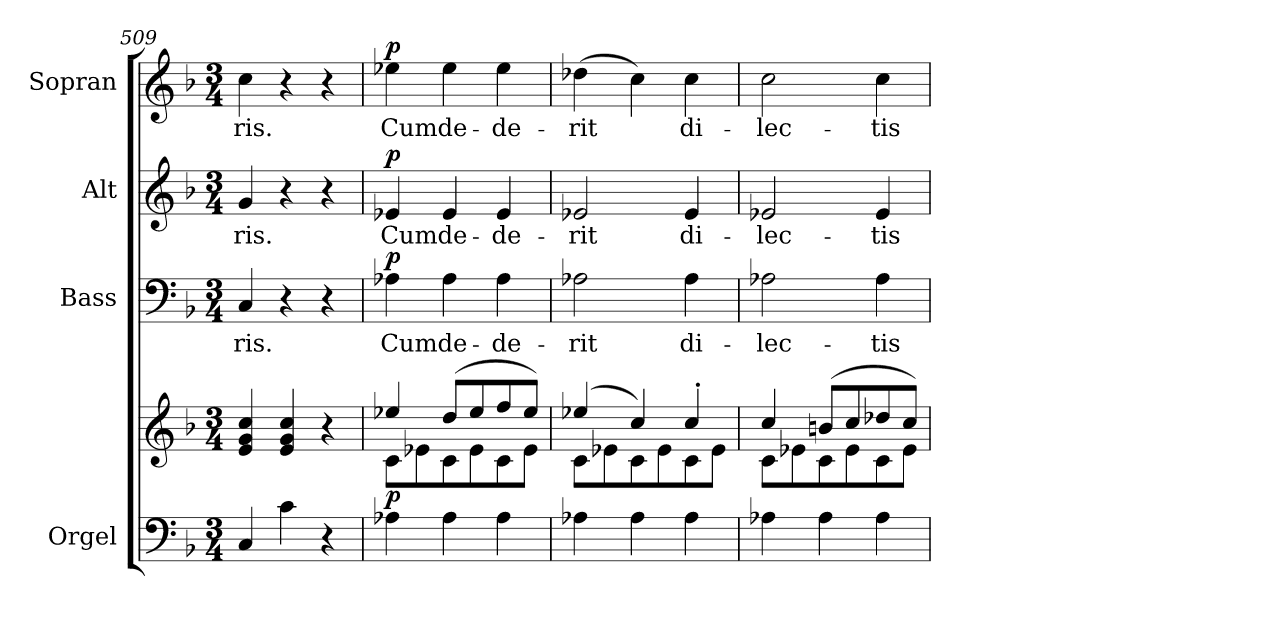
**kern	**kern	**dynam	**kern	**text	**dynam	**kern	**text	**dynam	**kern	**text	**dynam
*part4	*part4	*part4	*part3	*part3	*part3	*part2	*part2	*part2	*part1	*part1	*part1
*staff5	*staff4	*staff4/5	*staff3	*staff3	*staff3	*staff2	*staff2	*staff2	*staff1	*staff1	*staff1
*I"Orgel	*	*	*I"Bass	*	*	*I"Alt	*	*	*I"Sopran	*	*
*I'Org.	*	*	*I'B.	*	*	*I'A.	*	*	*I'S.	*	*
*clefF4	*clefG2	*	*clefF4	*	*	*clefG2	*	*	*clefG2	*	*
*k[b-]	*k[b-]	*	*k[b-]	*	*	*k[b-]	*	*	*k[b-]	*	*
*F:	*F:	*	*F:	*	*	*F:	*	*	*F:	*	*
*M3/4	*M3/4	*	*M3/4	*	*	*M3/4	*	*	*M3/4	*	*
=509	=509	=509	=509	=509	=509	=509	=509	=509	=509	=509	=509
!	!	!	!	!LO:LY:b	!	!	!LO:LY:b	!	!	!LO:LY:b	!
4C/	4e/ 4g/ 4cc/	.	4C/	-ris.	.	4g/	-ris.	.	4cc\	-ris.	.
4c\	4e/ 4g/ 4cc/	.	4r	.	.	4r	.	.	4r	.	.
4r	4r	.	4r	.	.	4r	.	.	4r	.	.
!!LO:PB:g=z
=510	=510	=510	=510	=510	=510	=510	=510	=510	=510	=510	=510
*	*^	*	*	*	*	*	*	*	*	*	*
!	!	!	!LO:DY:b	!	!LO:LY:b	!LO:DY:a	!	!LO:LY:b	!LO:DY:a	!	!LO:LY:b	!LO:DY:a
4A-X\	4ee-X/	8c\L	p	4A-X\	Cum	p	4e-X/	Cum	p	4ee-X\	Cum	p
.	.	8e-X\	.	.	.	.	.	.	.	.	.	.
!	!	!	!	!	!LO:LY:b	!	!	!LO:LY:b	!	!	!LO:LY:b	!
4A-\	(>8dd/L	8c\	.	4A-\	de-	.	4e-/	de-	.	4ee-\	de-	.
.	8ee-/	8e-\	.	.	.	.	.	.	.	.	.	.
!	!	!	!	!	!LO:LY:b	!	!	!LO:LY:b	!	!	!LO:LY:b	!
4A-\	8ff/	8c\	.	4A-\	-de-	.	4e-/	-de-	.	4ee-\	-de-	.
.	8ee-/J)	8e-\J	.	.	.	.	.	.	.	.	.	.
=511	=511	=511	=511	=511	=511	=511	=511	=511	=511	=511	=511	=511
!	!	!	!	!	!LO:LY:b	!	!	!LO:LY:b	!	!	!LO:LY:b	!
4A-X\	(4ee-X/	8c\L	.	2A-X\	-rit	.	2e-X/	-rit	.	(>4dd-X\	-rit	.
.	.	8e-X\	.	.	.	.	.	.	.	.	.	.
4A-\	4cc/)	8c\	.	.	.	.	.	.	.	4cc\)	.	.
.	.	8e-\	.	.	.	.	.	.	.	.	.	.
!	!	!	!	!	!LO:LY:b	!	!	!LO:LY:b	!	!	!LO:LY:b	!
4A-\	4cc'</	8c\	.	4A-\	di-	.	4e-/	di-	.	4cc\	di-	.
.	.	8e-\J	.	.	.	.	.	.	.	.	.	.
=512	=512	=512	=512	=512	=512	=512	=512	=512	=512	=512	=512	=512
!	!	!	!	!	!LO:LY:b	!	!	!LO:LY:b	!	!	!LO:LY:b	!
4A-X\	4cc/	8c\L	.	2A-X\	-lec-	.	2e-X/	-lec-	.	2cc\	-lec-	.
.	.	8e-X\	.	.	.	.	.	.	.	.	.	.
4A-\	(>8bn/L	8c\	.	.	.	.	.	.	.	.	.	.
.	8cc/	8e-\	.	.	.	.	.	.	.	.	.	.
!	!	!	!	!	!LO:LY:b	!	!	!LO:LY:b	!	!	!LO:LY:b	!
4A-\	8dd-X/	8c\	.	4A-\	-tis	.	4e-/	-tis	.	4cc\	-tis	.
.	8cc/J)	8e-\J	.	.	.	.	.	.	.	.	.	.
*	*v	*v	*	*	*	*	*	*	*	*	*	*
=	=	=	=	=	=	=	=	=	=	=	=
*-	*-	*-	*-	*-	*-	*-	*-	*-	*-	*-	*-
